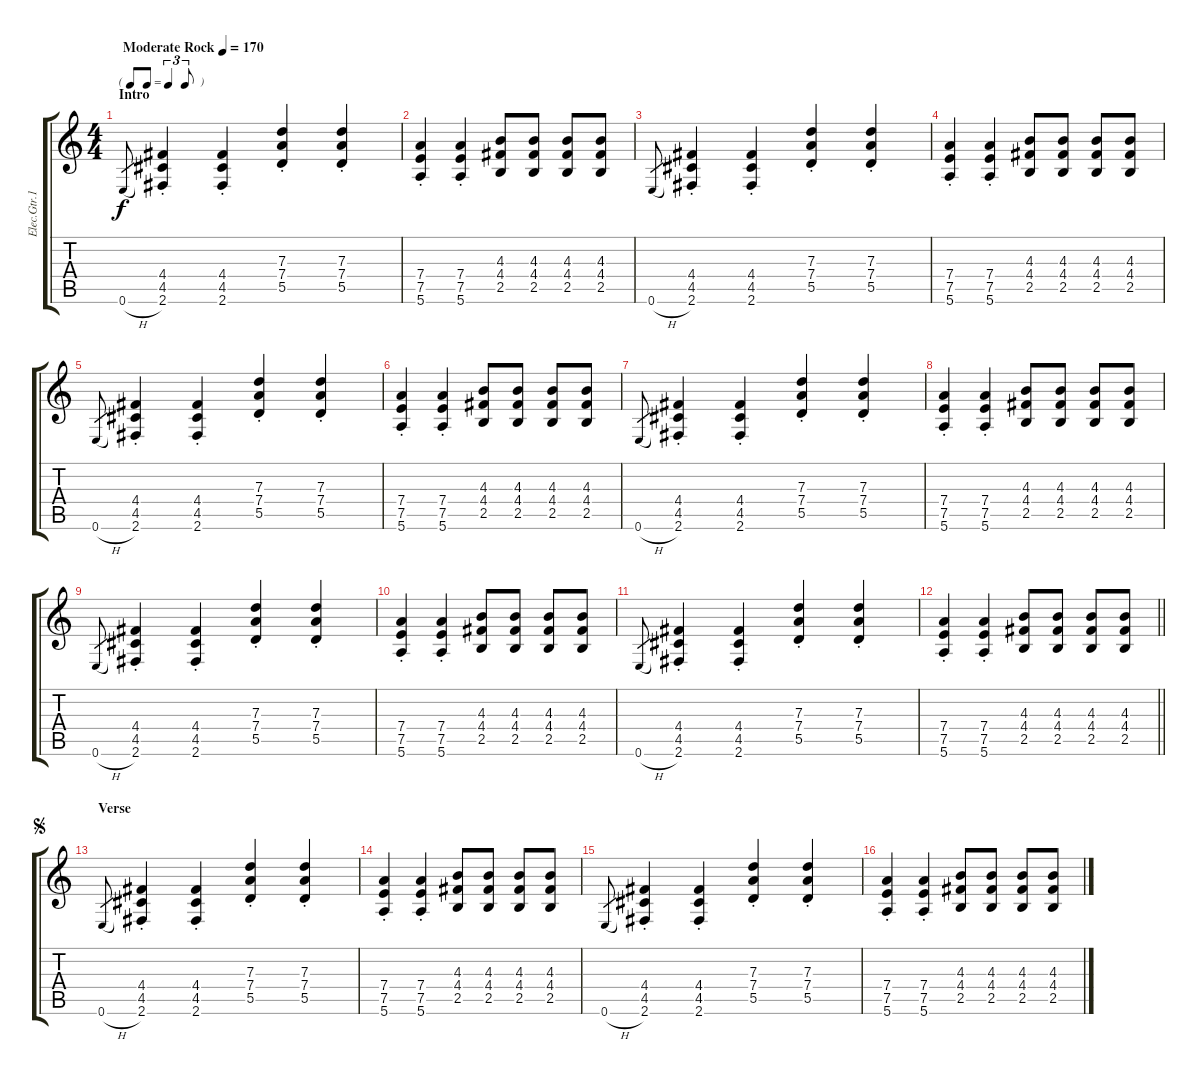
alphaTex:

\track ("Elec.Gtr.1 (Rythm)" "Elec.Gtr.1") {instrument distortionguitar}
\staff {score tabs}
\tuning (E4 B3 G3 D3 A2 E2) {hide}
\ts (4 4)
\tf triplet8th
\section ("" "Intro")
\tempo (170 "Moderate Rock")
\clef g2
\ks c
0.6{h}.8{gr dy f instrument distortionguitar} (4.4{st} 4.5{st} 2.6{st}).4 (4.4{st} 4.5{st} 2.6{st}).4 (7.3{st} 7.4{st} 5.5{st}).4 (7.3{st} 7.4{st} 5.5{st}).4 |
(7.4{st} 7.5{st} 5.6{st}).4 (7.4{st} 7.5{st} 5.6{st}).4 (4.3 4.4 2.5).8 (4.3 4.4 2.5).8 (4.3 4.4 2.5).8 (4.3 4.4 2.5).8 |
0.6{h}.8{gr} (4.4{st} 4.5{st} 2.6{st}).4 (4.4{st} 4.5{st} 2.6{st}).4 (7.3{st} 7.4{st} 5.5{st}).4 (7.3{st} 7.4{st} 5.5{st}).4 |
(7.4{st} 7.5{st} 5.6{st}).4 (7.4{st} 7.5{st} 5.6{st}).4 (4.3 4.4 2.5).8 (4.3 4.4 2.5).8 (4.3 4.4 2.5).8 (4.3 4.4 2.5).8 |
0.6{h}.8{gr} (4.4{st} 4.5{st} 2.6{st}).4 (4.4{st} 4.5{st} 2.6{st}).4 (7.3{st} 7.4{st} 5.5{st}).4 (7.3{st} 7.4{st} 5.5{st}).4 |
(7.4{st} 7.5{st} 5.6{st}).4 (7.4{st} 7.5{st} 5.6{st}).4 (4.3 4.4 2.5).8 (4.3 4.4 2.5).8 (4.3 4.4 2.5).8 (4.3 4.4 2.5).8 |
0.6{h}.8{gr} (4.4{st} 4.5{st} 2.6{st}).4 (4.4{st} 4.5{st} 2.6{st}).4 (7.3{st} 7.4{st} 5.5{st}).4 (7.3{st} 7.4{st} 5.5{st}).4 |
(7.4{st} 7.5{st} 5.6{st}).4 (7.4{st} 7.5{st} 5.6{st}).4 (4.3 4.4 2.5).8 (4.3 4.4 2.5).8 (4.3 4.4 2.5).8 (4.3 4.4 2.5).8 |
0.6{h}.8{gr} (4.4{st} 4.5{st} 2.6{st}).4 (4.4{st} 4.5{st} 2.6{st}).4 (7.3{st} 7.4{st} 5.5{st}).4 (7.3{st} 7.4{st} 5.5{st}).4 |
(7.4{st} 7.5{st} 5.6{st}).4 (7.4{st} 7.5{st} 5.6{st}).4 (4.3 4.4 2.5).8 (4.3 4.4 2.5).8 (4.3 4.4 2.5).8 (4.3 4.4 2.5).8 |
0.6{h}.8{gr} (4.4{st} 4.5{st} 2.6{st}).4 (4.4{st} 4.5{st} 2.6{st}).4 (7.3{st} 7.4{st} 5.5{st}).4 (7.3{st} 7.4{st} 5.5{st}).4 |
\barLineRight lightlight
(7.4{st} 7.5{st} 5.6{st}).4 (7.4{st} 7.5{st} 5.6{st}).4 (4.3 4.4 2.5).8 (4.3 4.4 2.5).8 (4.3 4.4 2.5).8 (4.3 4.4 2.5).8 |
\section ("" "Verse")
\jump segno
0.6{h}.8{gr} (4.4{st} 4.5{st} 2.6{st}).4 (4.4{st} 4.5{st} 2.6{st}).4 (7.3{st} 7.4{st} 5.5{st}).4 (7.3{st} 7.4{st} 5.5{st}).4 |
(7.4{st} 7.5{st} 5.6{st}).4 (7.4{st} 7.5{st} 5.6{st}).4 (4.3 4.4 2.5).8 (4.3 4.4 2.5).8 (4.3 4.4 2.5).8 (4.3 4.4 2.5).8 |
0.6{h}.8{gr} (4.4{st} 4.5{st} 2.6{st}).4 (4.4{st} 4.5{st} 2.6{st}).4 (7.3{st} 7.4{st} 5.5{st}).4 (7.3{st} 7.4{st} 5.5{st}).4 |
(7.4{st} 7.5{st} 5.6{st}).4 (7.4{st} 7.5{st} 5.6{st}).4 (4.3 4.4 2.5).8 (4.3 4.4 2.5).8 (4.3 4.4 2.5).8 (4.3 4.4 2.5).8
